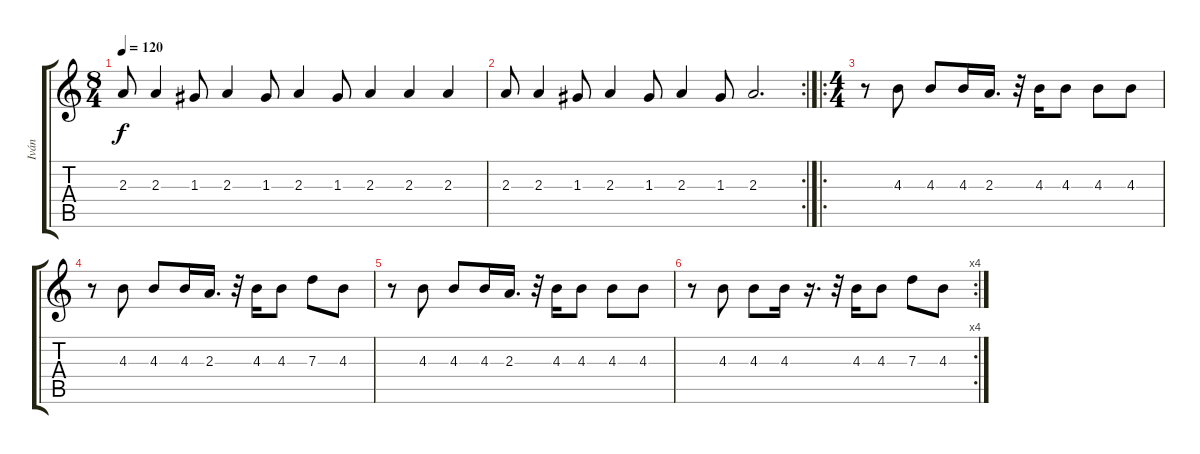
\track ("Iván" "Iván") {instrument acousticguitarsteel}
\staff {score tabs}
\tuning (E4 B3 G3 D3 A2 E2) {hide}
\ts (8 4)
\tempo 120
\clef g2
\ks c
2.3.8{dy f} 2.3.4 1.3.8 2.3.4 1.3.8 2.3.4 1.3.8 2.3.4 2.3.4 2.3.4 |
\rc 2
2.3.8 2.3.4 1.3.8 2.3.4 1.3.8 2.3.4 1.3.8 2.3.2{d} |
\ro
\ts (4 4)
r.8 4.3.8 4.3.8 4.3.16 2.3.16{d} r.32 4.3.16 4.3.8 4.3.8 4.3.8 |
r.8 4.3.8 4.3.8 4.3.16 2.3.16{d} r.32 4.3.16 4.3.8 7.3.8 4.3.8 |
r.8 4.3.8 4.3.8 4.3.16 2.3.16{d} r.32 4.3.16 4.3.8 4.3.8 4.3.8 |
\rc 4
r.8 4.3.8 4.3.8 4.3.16 r.16{d} r.32 4.3.16 4.3.8 7.3.8 4.3.8
